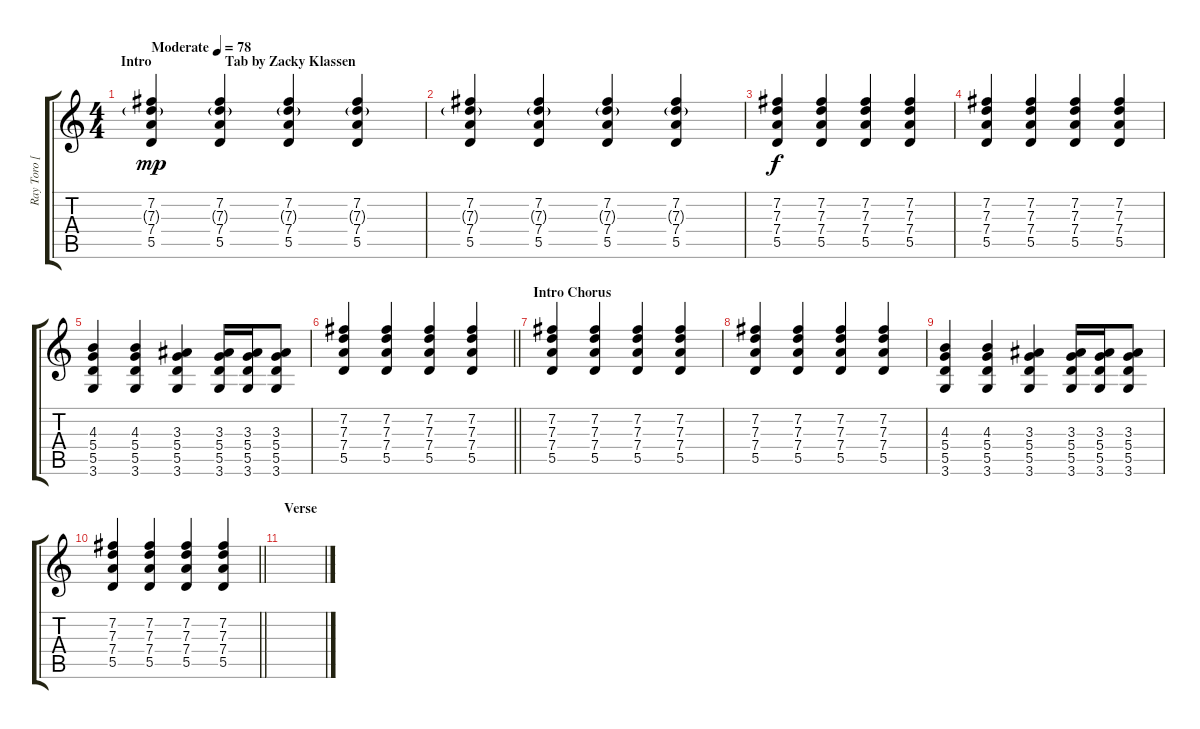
\track ("Ray Toro [Overdubbed Guitar]" "Ray Toro [") {instrument distortionguitar}
\staff {score tabs}
\tuning (E4 B3 G3 D3 A2 E2) {hide}
\ts (4 4)
\section ("" "Intro                     Tab by Zacky Klassen")
\tempo (78 "Moderate")
\clef g2
\ks c
(7.2 7.3{g} 7.4 5.5).4{dy mp instrument distortionguitar} (7.2 7.3{g} 7.4 5.5).4 (7.2 7.3{g} 7.4 5.5).4 (7.2 7.3{g} 7.4 5.5).4 |
(7.2 7.3{g} 7.4 5.5).4 (7.2 7.3{g} 7.4 5.5).4 (7.2 7.3{g} 7.4 5.5).4 (7.2 7.3{g} 7.4 5.5).4 |
(7.2 7.3 7.4 5.5).4{dy f balance 13} (7.2 7.3 7.4 5.5).4 (7.2 7.3 7.4 5.5).4 (7.2 7.3 7.4 5.5).4 |
(7.2 7.3 7.4 5.5).4 (7.2 7.3 7.4 5.5).4 (7.2 7.3 7.4 5.5).4 (7.2 7.3 7.4 5.5).4 |
(4.3 5.4 5.5 3.6).4 (4.3 5.4 5.5 3.6).4 (3.3 5.4 5.5 3.6).4 (3.3 5.4 5.5 3.6).16 (3.3 5.4 5.5 3.6).16 (3.3 5.4 5.5 3.6).8 |
\barLineRight lightlight
(7.2 7.3 7.4 5.5).4 (7.2 7.3 7.4 5.5).4 (7.2 7.3 7.4 5.5).4 (7.2 7.3 7.4 5.5).4 |
\section ("" "Intro Chorus")
(7.2 7.3 7.4 5.5).4 (7.2 7.3 7.4 5.5).4 (7.2 7.3 7.4 5.5).4 (7.2 7.3 7.4 5.5).4 |
(7.2 7.3 7.4 5.5).4 (7.2 7.3 7.4 5.5).4 (7.2 7.3 7.4 5.5).4 (7.2 7.3 7.4 5.5).4 |
(4.3 5.4 5.5 3.6).4 (4.3 5.4 5.5 3.6).4 (3.3 5.4 5.5 3.6).4 (3.3 5.4 5.5 3.6).16 (3.3 5.4 5.5 3.6).16 (3.3 5.4 5.5 3.6).8 |
\barLineRight lightlight
(7.2 7.3 7.4 5.5).4 (7.2 7.3 7.4 5.5).4 (7.2 7.3 7.4 5.5).4 (7.2 7.3 7.4 5.5).4 |
\section ("" "Verse")
